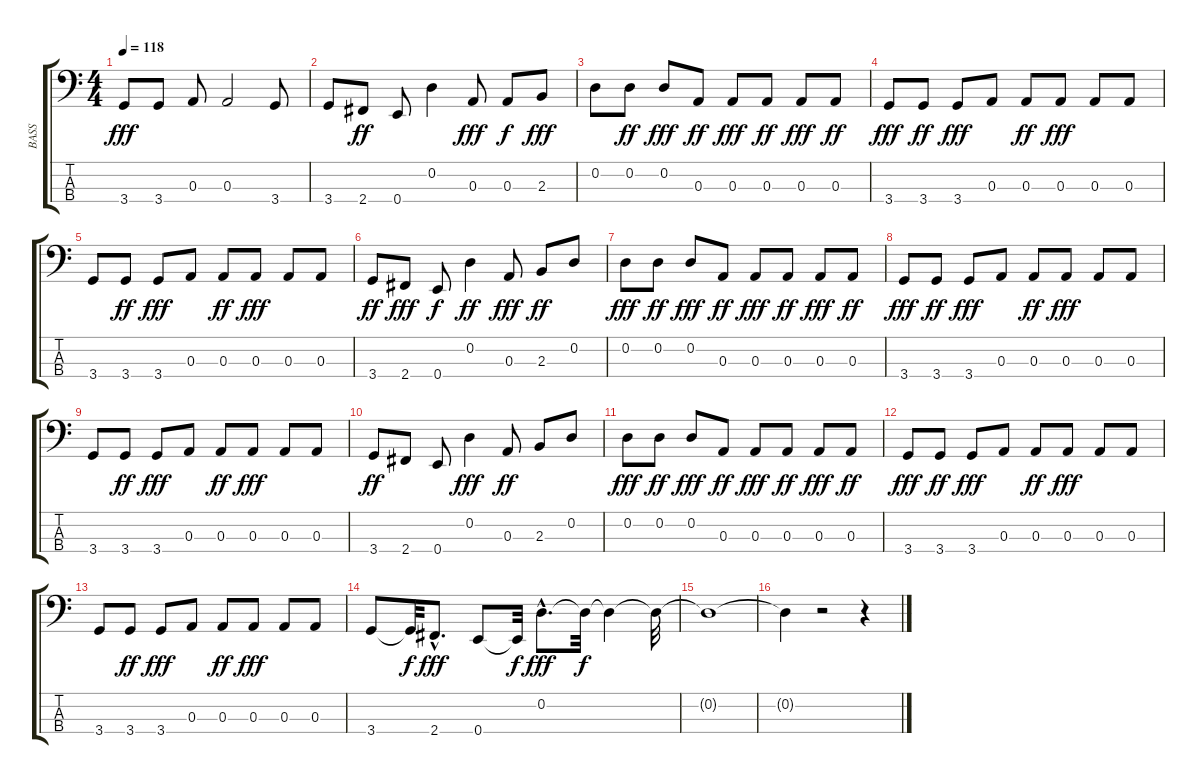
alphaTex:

\track ("BASS" "BASS") {instrument electricbassfinger}
\staff {score tabs}
\tuning (G2 D2 A1 E1) {hide}
\ts (4 4)
\tempo 118
\clef f4
\ks c
3.4.8{dy fff} 3.4.8 0.3.8 0.3.2 3.4.8 |
3.4.8 2.4.8{dy ff} 0.4.8 0.2.4 0.3.8{dy fff} 0.3.8{dy f} 2.3.8{dy fff} |
0.2.8 0.2.8{dy ff} 0.2.8{dy fff} 0.3.8{dy ff} 0.3.8{dy fff} 0.3.8{dy ff} 0.3.8{dy fff} 0.3.8{dy ff} |
3.4.8{dy fff} 3.4.8{dy ff} 3.4.8{dy fff} 0.3.8 0.3.8{dy ff} 0.3.8{dy fff} 0.3.8 0.3.8 |
3.4.8 3.4.8{dy ff} 3.4.8{dy fff} 0.3.8 0.3.8{dy ff} 0.3.8{dy fff} 0.3.8 0.3.8 |
3.4.8{dy ff} 2.4.8{dy fff} 0.4.8{dy f} 0.2.4{dy ff} 0.3.8{dy fff} 2.3.8{dy ff} 0.2.8 |
0.2.8{dy fff} 0.2.8{dy ff} 0.2.8{dy fff} 0.3.8{dy ff} 0.3.8{dy fff} 0.3.8{dy ff} 0.3.8{dy fff} 0.3.8{dy ff} |
3.4.8{dy fff} 3.4.8{dy ff} 3.4.8{dy fff} 0.3.8 0.3.8{dy ff} 0.3.8{dy fff} 0.3.8 0.3.8 |
3.4.8 3.4.8{dy ff} 3.4.8{dy fff} 0.3.8 0.3.8{dy ff} 0.3.8{dy fff} 0.3.8 0.3.8 |
3.4.8{dy ff} 2.4.8 0.4.8 0.2.4{dy fff} 0.3.8{dy ff} 2.3.8 0.2.8 |
0.2.8{dy fff} 0.2.8{dy ff} 0.2.8{dy fff} 0.3.8{dy ff} 0.3.8{dy fff} 0.3.8{dy ff} 0.3.8{dy fff} 0.3.8{dy ff} |
3.4.8{dy fff} 3.4.8{dy ff} 3.4.8{dy fff} 0.3.8 0.3.8{dy ff} 0.3.8{dy fff} 0.3.8 0.3.8 |
3.4.8 3.4.8{dy ff} 3.4.8{dy fff} 0.3.8 0.3.8{dy ff} 0.3.8{dy fff} 0.3.8 0.3.8 |
3.4.8 3.4{t}.32{dy f} 2.4{hac}.8{d dy fff} 0.4.8 0.4{t}.32{dy f} 0.2{hac}.8{d dy fff} 0.2{t}.32{dy f} 0.2{t}.4 0.2{t}.32 |
0.2{t}.1 |
0.2{t}.4 r.2 r.4
